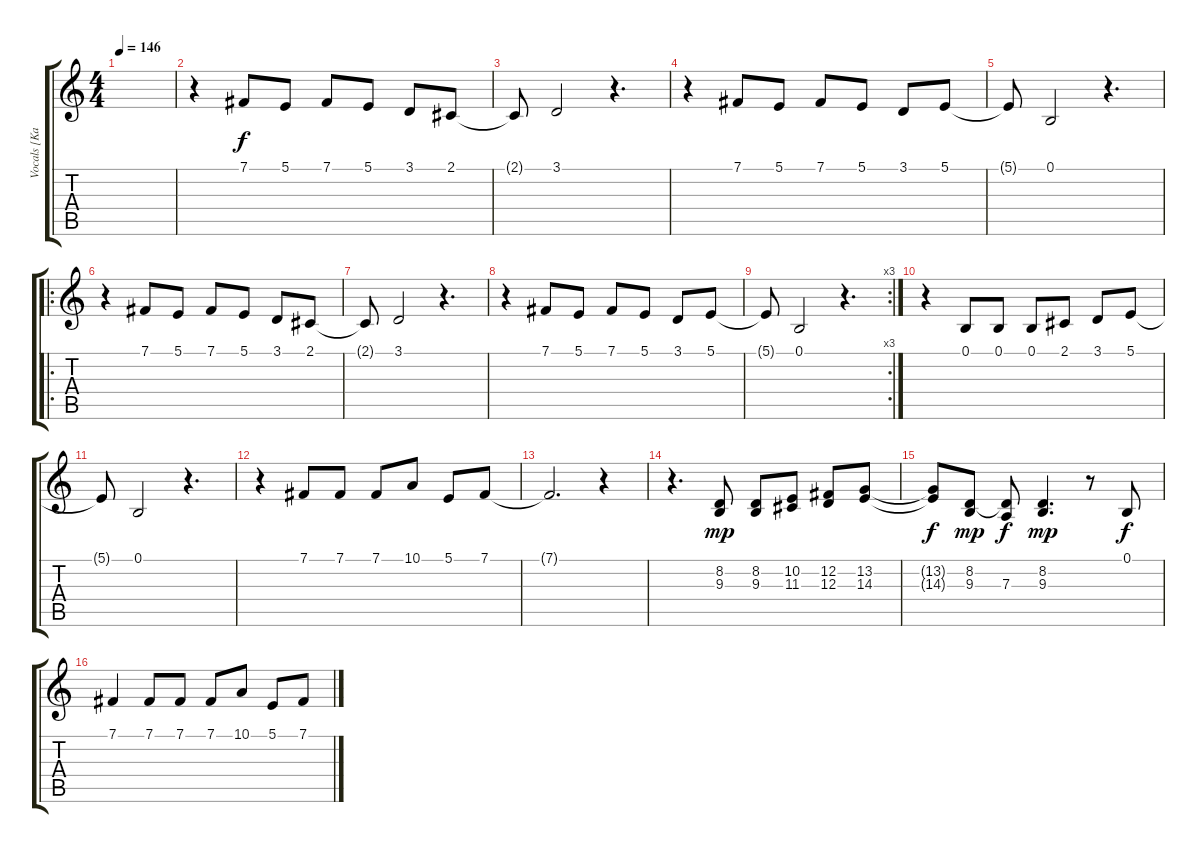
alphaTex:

\track ("Vocals [Kaisa]" "Vocals [Ka") {instrument synthvoice}
\staff {score tabs}
\tuning (B3 Gb3 D3 A2 E2 B1) {hide}
\ts (4 4)
\tempo 146
\clef g2
\ks c
|
r.4 7.1.8 5.1.8 7.1.8 5.1.8 3.1.8 2.1.8 |
2.1{t}.8 3.1.2 r.4{d} |
r.4 7.1.8 5.1.8 7.1.8 5.1.8 3.1.8 5.1.8 |
5.1{t}.8 0.1.2 r.4{d} |
\ro
r.4 7.1.8 5.1.8 7.1.8 5.1.8 3.1.8 2.1.8 |
2.1{t}.8 3.1.2 r.4{d} |
r.4 7.1.8 5.1.8 7.1.8 5.1.8 3.1.8 5.1.8 |
\rc 3
5.1{t}.8 0.1.2 r.4{d} |
r.4 0.1.8 0.1.8 0.1.8 2.1.8 3.1.8 5.1.8 |
5.1{t}.8 0.1.2 r.4{d} |
r.4 7.1.8 7.1.8 7.1.8 10.1.8 5.1.8 7.1.8 |
7.1{t}.2{d} r.4 |
r.4{d} (8.2 9.3).8{dy mp} (8.2 9.3).8 (10.2 11.3).8 (12.2 12.3).8 (13.2 14.3).8 |
(13.2{t} 14.3{t}).8{dy f} (8.2 9.3).8{dy mp} (8.2{t} 7.3).8{dy f} (8.2 9.3).4{d dy mp} r.8 0.1.8{dy f} |
7.1.4 7.1.8 7.1.8 7.1.8 10.1.8 5.1.8 7.1.8
